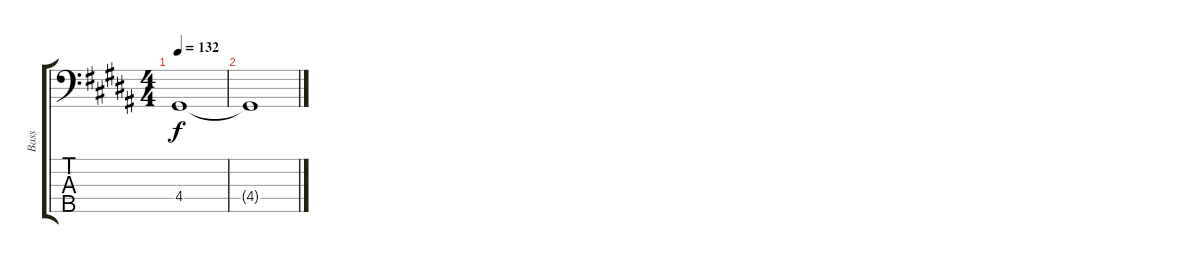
\track ("Bass" "Bass") {instrument electricbassfinger}
\staff {score tabs}
\tuning (G2 D2 A1 E1 B0) {hide}
\ts (4 4)
\tempo 132
\clef f4
\ks g#minor
4.4.1{dy f} |
4.4{t}.1
